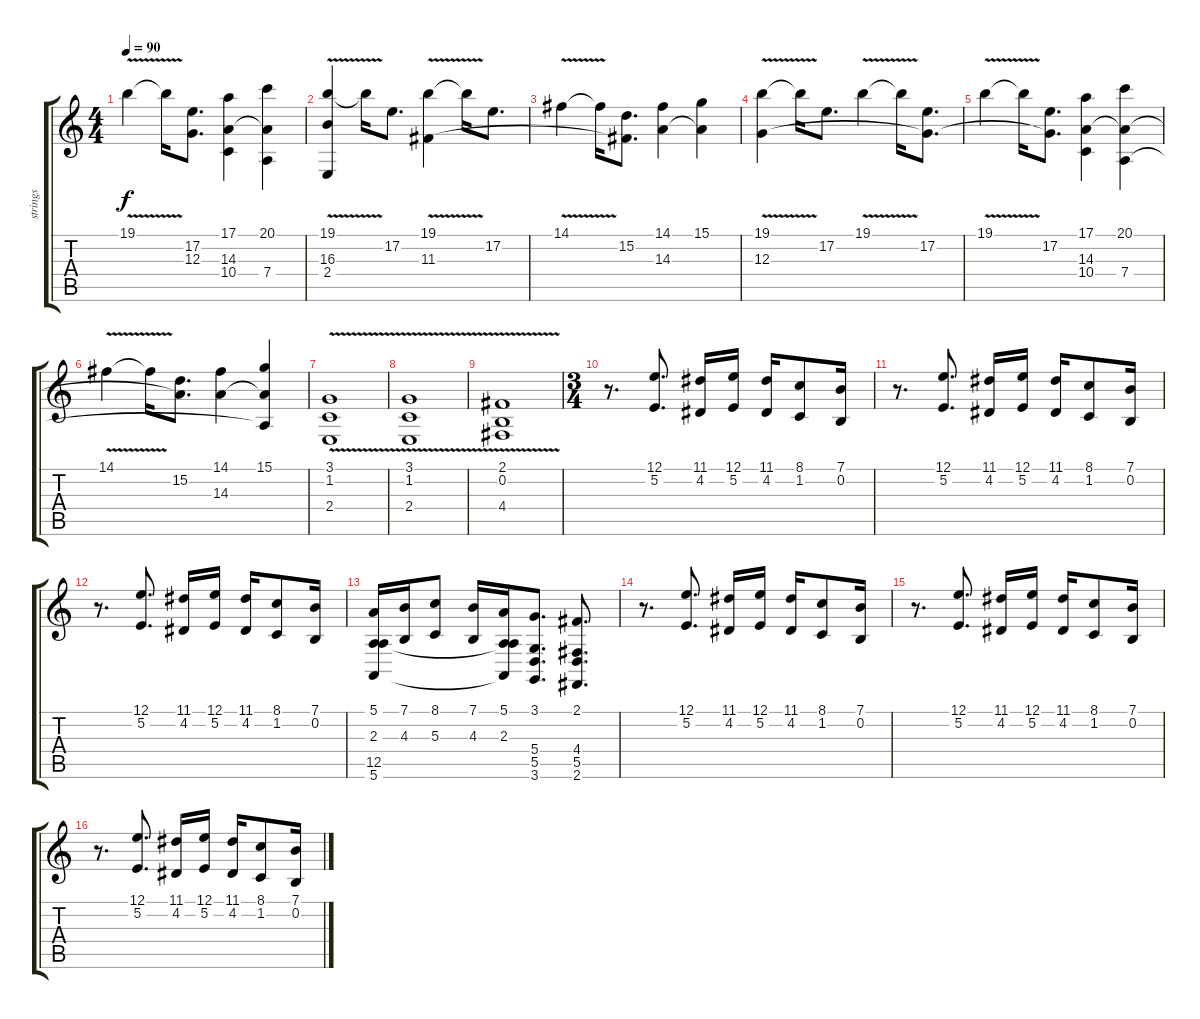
\track ("strings" "strings") {instrument stringensemble1}
\staff {score tabs}
\tuning (E4 B3 G3 D3 A2 E2) {hide}
\ts (4 4)
\tempo 90
\clef g2
\ks c
19.1{v}.4{dy f} 19.1{t}.16 (17.2 12.3{t}).8{d} (17.1 14.3 10.4).4 (20.1 14.3{t} 7.4).4 |
(19.1{v} 16.3 2.4).4 19.1{t}.16 17.2.8{d} (19.1{v} 11.3).4 19.1{t}.16 17.2.8{d} |
14.1{v}.4 14.1{t}.16 (15.2 11.3{t}).8{d} (14.1 14.3).4 (15.1 14.3{t}).4 |
(19.1{v} 12.3).4 19.1{t}.16 17.2.8{d} 19.1{v}.4 19.1{t}.16 (17.2 12.3{t}).8{d} |
19.1{v}.4 19.1{t}.16 (17.2 12.3{t}).8{d} (17.1 14.3 10.4).4 (20.1 14.3{t} 7.4).4 |
14.1{v}.4 14.1{t}.16 (15.2 14.3{t}).8{d} (14.1 14.3).4 (15.1 14.3{t} 7.4{t}).4 |
(3.1{v} 1.2 2.4).1 |
(3.1{v} 1.2 2.4).1 |
(2.1{v} 0.2 4.4).1 |
\ts (3 4)
r.8{d volume 14} (12.1 5.2).8{d} (11.1 4.2).16 (12.1 5.2).16 (11.1 4.2).16 (8.1 1.2).8 (7.1 0.2).16 |
r.8{d} (12.1 5.2).8{d} (11.1 4.2).16 (12.1 5.2).16 (11.1 4.2).16 (8.1 1.2).8 (7.1 0.2).16 |
r.8{d} (12.1 5.2).8{d} (11.1 4.2).16 (12.1 5.2).16 (11.1 4.2).16 (8.1 1.2).8 (7.1 0.2).16 |
(5.1 2.3 12.5 5.6).16 (7.1 4.3).16 (8.1 5.3).8 (7.1 4.3).16 (5.1 2.3 12.5{t} 5.6{t}).16 (3.1 5.4 5.5 3.6).8{d} (2.1 4.4 5.5 2.6).8{d} |
r.8{d} (12.1 5.2).8{d} (11.1 4.2).16 (12.1 5.2).16 (11.1 4.2).16 (8.1 1.2).8 (7.1 0.2).16 |
r.8{d} (12.1 5.2).8{d} (11.1 4.2).16 (12.1 5.2).16 (11.1 4.2).16 (8.1 1.2).8 (7.1 0.2).16 |
r.8{d} (12.1 5.2).8{d} (11.1 4.2).16 (12.1 5.2).16 (11.1 4.2).16 (8.1 1.2).8 (7.1 0.2).16
